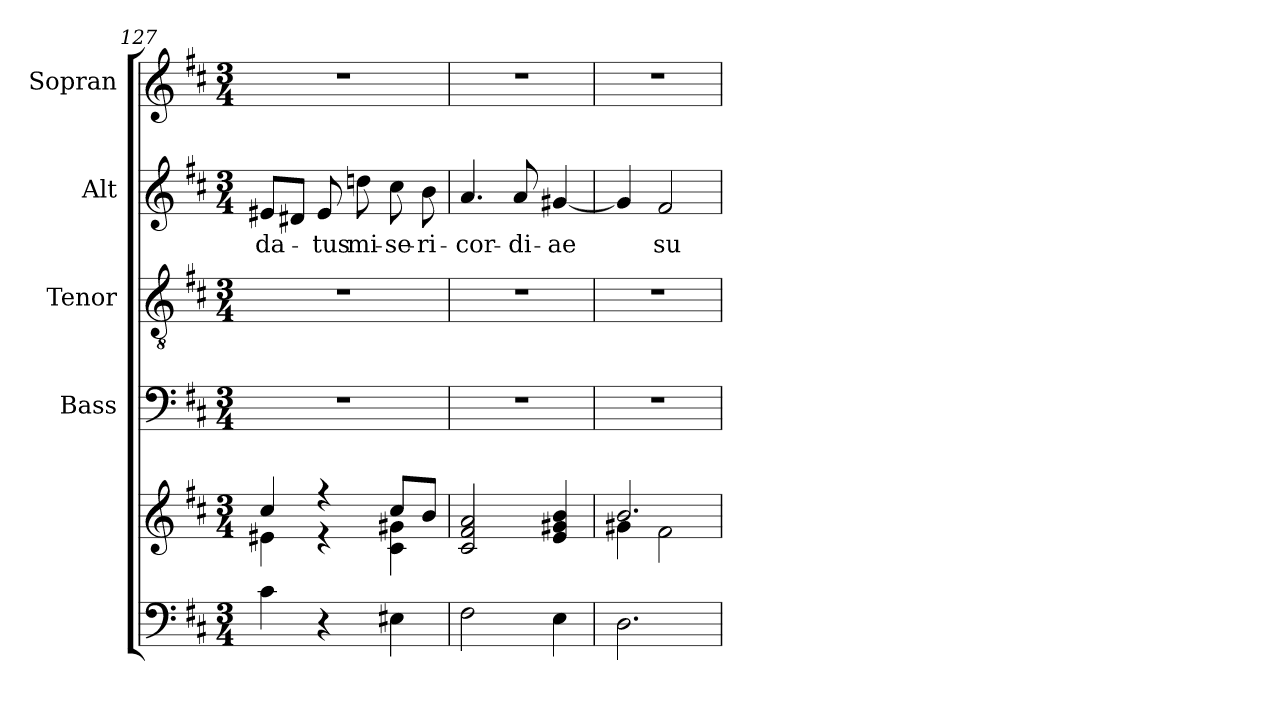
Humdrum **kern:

**kern	**kern	**kern	**kern	**kern	**text	**kern
*part5	*part5	*part4	*part3	*part2	*part2	*part1
*staff6	*staff5	*staff4	*staff3	*staff2	*staff2	*staff1
*	*	*I"Bass	*I"Tenor	*I"Alt	*	*I"Sopran
*	*	*I'B.	*I'T.	*I'A.	*	*I'S.
*clefF4	*clefG2	*clefF4	*clefGv2	*clefG2	*	*clefG2
*k[f#c#]	*k[f#c#]	*k[f#c#]	*k[f#c#]	*k[f#c#]	*	*k[f#c#]
*D:	*D:	*D:	*D:	*D:	*	*D:
*M3/4	*M3/4	*M3/4	*M3/4	*M3/4	*	*M3/4
=127	=127	=127	=127	=127	=127	=127
*	*^	*	*	*	*	*
!	!	!	!	!	!	!LO:LY:b	!
4c#\	4cc#/	4e#X\	2.r	2.r	8e#X/L	-da-	2.r
.	.	.	.	.	8d#X/J	.	.
!	!	!	!	!	!	!LO:LY:b	!
4r	4r	4r	.	.	8e#/	-tus	.
!	!	!	!	!	!	!LO:LY:b	!
.	.	.	.	.	8ddn\	mi-	.
!	!	!	!	!	!	!LO:LY:b	!
4E#X\	8cc#/L	4c#\ 4g#X\	.	.	8cc#\	-se-	.
!	!	!	!	!	!	!LO:LY:b	!
.	8b/J	.	.	.	8b\	-ri-	.
*	*v	*v	*	*	*	*	*
=128	=128	=128	=128	=128	=128	=128
!	!	!	!	!	!LO:LY:b	!
2F#\	2c#/ 2f#/ 2a/	2.r	2.r	4.a/	-cor-	2.r
!	!	!	!	!	!LO:LY:b	!
.	.	.	.	8a/	-di-	.
!	!	!	!	!	!LO:LY:b	!
4E\	4e/ 4g#X/ 4b/	.	.	[4g#X/	-ae	.
=129	=129	=129	=129	=129	=129	=129
*	*^	*	*	*	*	*
2.D\	2.b/	4g#X\	2.r	2.r	4g#/]	.	2.r
!	!	!	!	!	!	!LO:LY:b	!
.	.	2f#\	.	.	2f#/	su-	.
*	*v	*v	*	*	*	*	*
=	=	=	=	=	=	=
*-	*-	*-	*-	*-	*-	*-
